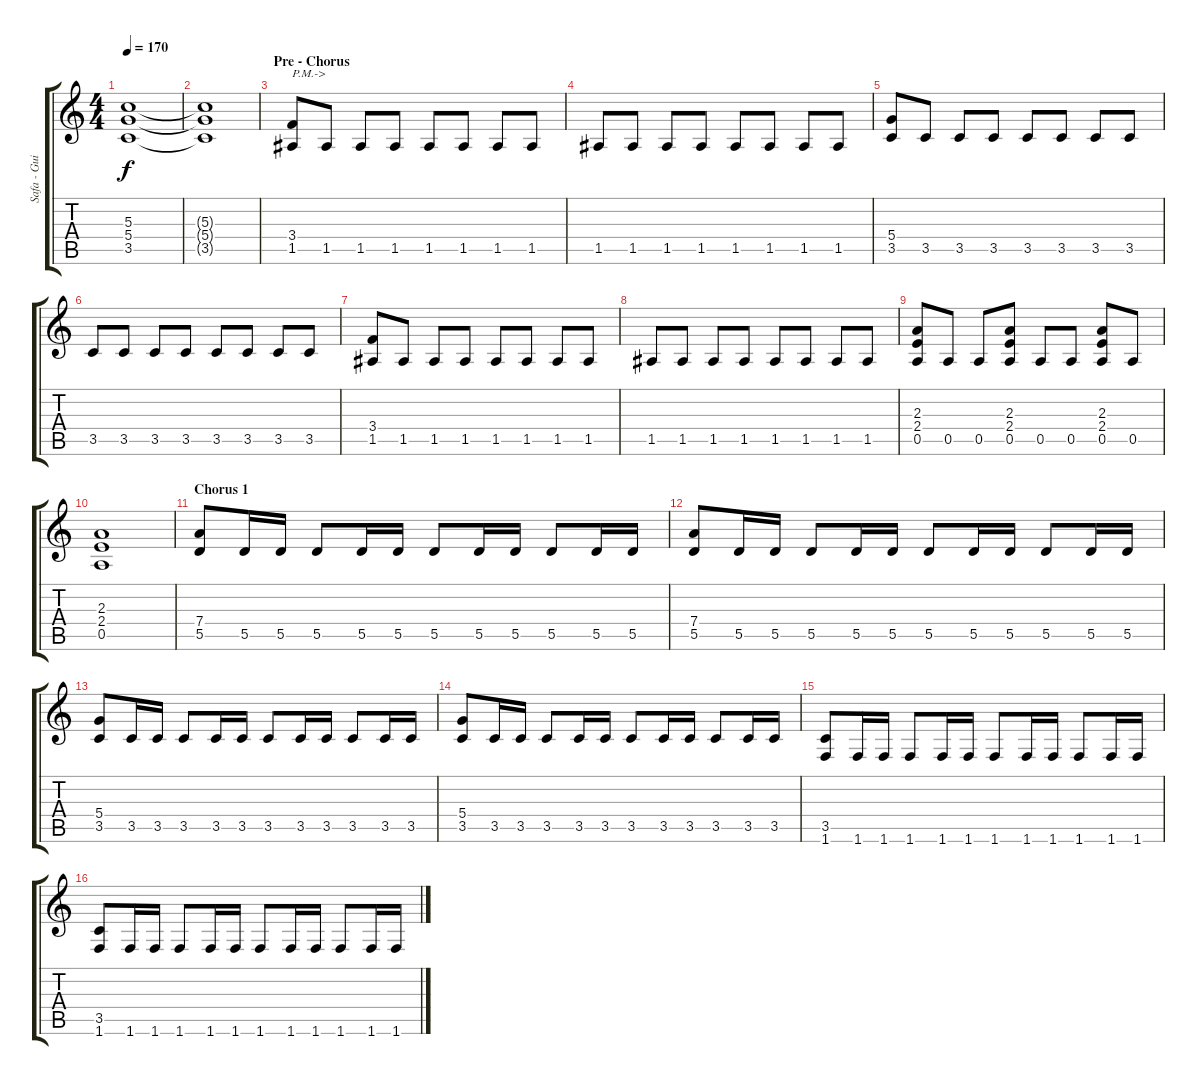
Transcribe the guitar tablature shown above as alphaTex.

\track ("Safa - Guitar 1" "Safa - Gui") {instrument distortionguitar}
\staff {score tabs}
\tuning (E4 B3 G3 D3 A2 E2) {hide}
\ts (4 4)
\tempo 170
\clef g2
\ks c
(5.3 5.4 3.5).1{dy f} |
(5.3{t} 5.4{t} 3.5{t}).1 |
\section ("" "Pre - Chorus")
(3.4 1.5).8{txt "P.M.->"} 1.5.8 1.5.8 1.5.8 1.5.8 1.5.8 1.5.8 1.5.8 |
1.5.8 1.5.8 1.5.8 1.5.8 1.5.8 1.5.8 1.5.8 1.5.8 |
(5.4 3.5).8 3.5.8 3.5.8 3.5.8 3.5.8 3.5.8 3.5.8 3.5.8 |
3.5.8 3.5.8 3.5.8 3.5.8 3.5.8 3.5.8 3.5.8 3.5.8 |
(3.4 1.5).8 1.5.8 1.5.8 1.5.8 1.5.8 1.5.8 1.5.8 1.5.8 |
1.5.8 1.5.8 1.5.8 1.5.8 1.5.8 1.5.8 1.5.8 1.5.8 |
(2.3 2.4 0.5).8 0.5.8 0.5.8 (2.3 2.4 0.5).8 0.5.8 0.5.8 (2.3 2.4 0.5).8 0.5.8 |
(2.3 2.4 0.5).1 |
\section ("" "Chorus 1")
(7.4 5.5).8 5.5.16 5.5.16 5.5.8 5.5.16 5.5.16 5.5.8 5.5.16 5.5.16 5.5.8 5.5.16 5.5.16 |
(7.4 5.5).8 5.5.16 5.5.16 5.5.8 5.5.16 5.5.16 5.5.8 5.5.16 5.5.16 5.5.8 5.5.16 5.5.16 |
(5.4 3.5).8 3.5.16 3.5.16 3.5.8 3.5.16 3.5.16 3.5.8 3.5.16 3.5.16 3.5.8 3.5.16 3.5.16 |
(5.4 3.5).8 3.5.16 3.5.16 3.5.8 3.5.16 3.5.16 3.5.8 3.5.16 3.5.16 3.5.8 3.5.16 3.5.16 |
(3.5 1.6).8 1.6.16 1.6.16 1.6.8 1.6.16 1.6.16 1.6.8 1.6.16 1.6.16 1.6.8 1.6.16 1.6.16 |
(3.5 1.6).8 1.6.16 1.6.16 1.6.8 1.6.16 1.6.16 1.6.8 1.6.16 1.6.16 1.6.8 1.6.16 1.6.16
